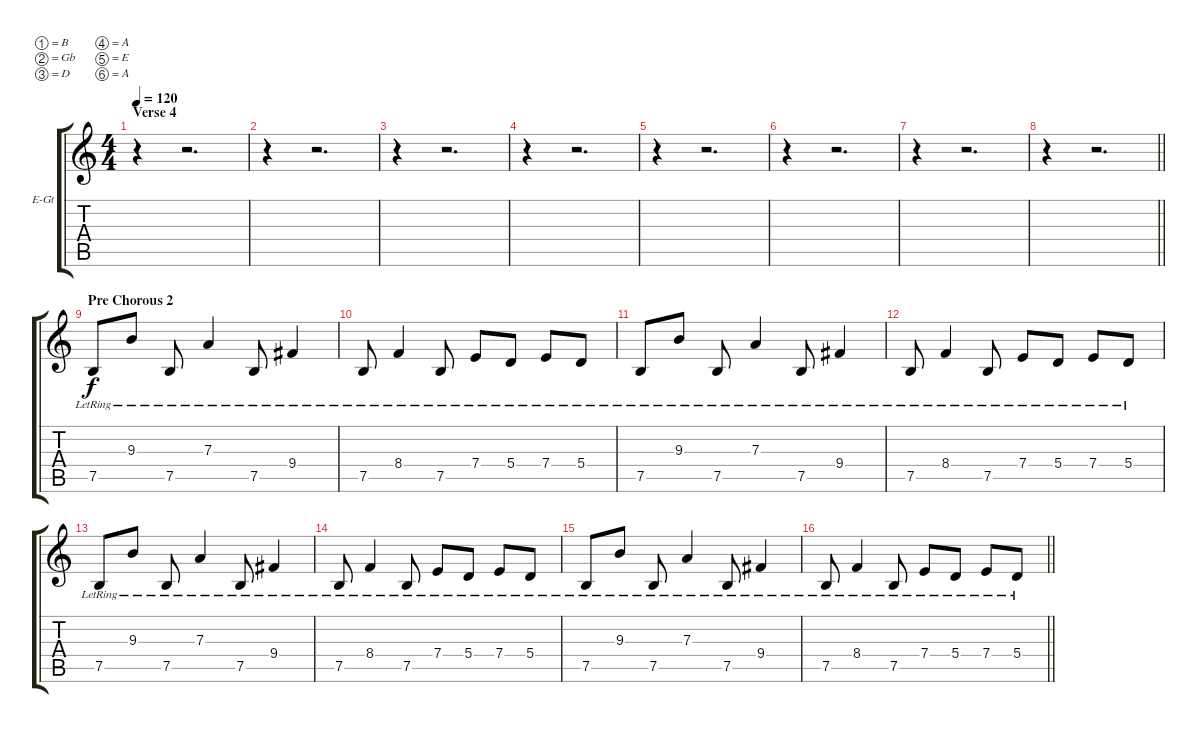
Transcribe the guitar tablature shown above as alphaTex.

\bracketExtendMode groupsimilarinstruments
\firstSystemTrackNameOrientation horizontal
\otherSystemsTrackNameOrientation horizontal
\track ("Clean Gtr. 2" "E-Gt") {instrument electricguitarclean}
\staff {score tabs}
\tuning (B3 Gb3 D3 A2 E2 A1)
\ts (4 4)
\section ("" "Verse 4")
\tempo 120
\clef g2
\ks c
r.4{dy f} r.2{d} |
r.4 r.2{d} |
r.4 r.2{d} |
r.4 r.2{d} |
r.4 r.2{d} |
r.4 r.2{d} |
r.4 r.2{d} |
\barLineRight lightlight
r.4 r.2{d} |
\section ("" "Pre Chorous 2")
7.5{lr}.8 9.3{lr}.8 7.5{lr}.8 7.3{lr}.4 7.5{lr}.8 9.4{lr}.4 |
7.5{lr}.8 8.4{lr}.4 7.5{lr}.8 7.4{lr}.8 5.4{lr}.8 7.4{lr}.8 5.4{lr}.8 |
7.5{lr}.8 9.3{lr}.8 7.5{lr}.8 7.3{lr}.4 7.5{lr}.8 9.4{lr}.4 |
7.5{lr}.8 8.4{lr}.4 7.5{lr}.8 7.4{lr}.8 5.4{lr}.8 7.4{lr}.8 5.4{lr}.8 |
7.5{lr}.8 9.3{lr}.8 7.5{lr}.8 7.3{lr}.4 7.5{lr}.8 9.4{lr}.4 |
7.5{lr}.8 8.4{lr}.4 7.5{lr}.8 7.4{lr}.8 5.4{lr}.8 7.4{lr}.8 5.4{lr}.8 |
7.5{lr}.8 9.3{lr}.8 7.5{lr}.8 7.3{lr}.4 7.5{lr}.8 9.4{lr}.4 |
\barLineRight lightlight
7.5{lr}.8 8.4{lr}.4 7.5{lr}.8 7.4{lr}.8 5.4{lr}.8 7.4{lr}.8 5.4{lr}.8
